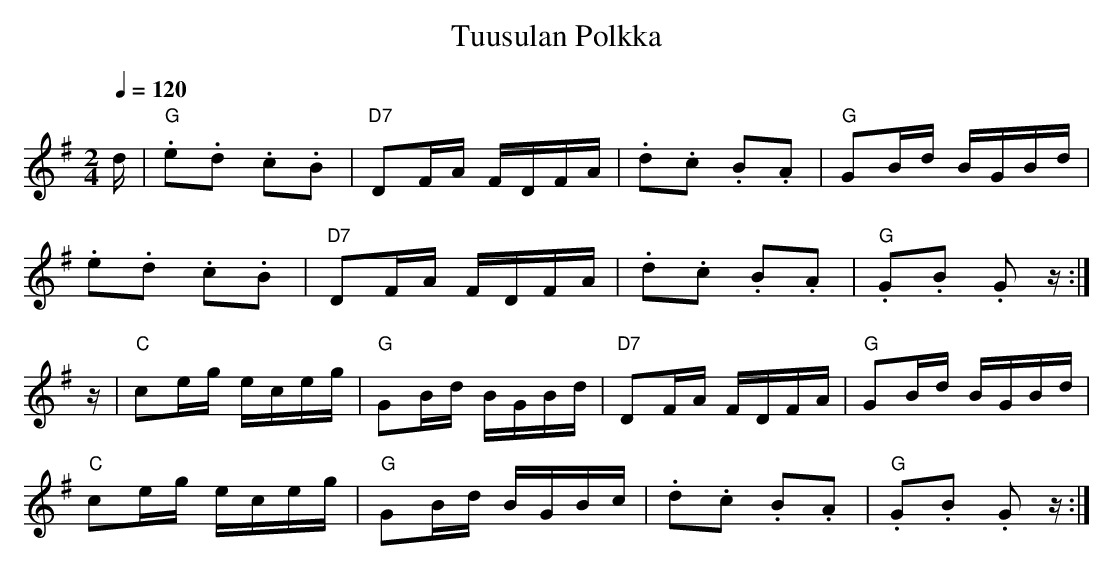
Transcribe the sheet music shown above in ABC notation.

X:1
T:Tuusulan Polkka
M:2/4
L:1/16
Q:1/4=120
K:G
d|"G".e2.d2 .c2.B2|"D7"D2FA FDFA|   .d2.c2 .B2.A2|"G" G2Bd   BGBd|
     .e2.d2 .c2.B2|"D7"D2FA FDFA|   .d2.c2 .B2.A2|"G".G2.B2 .G2z:|
z|"C" c2eg   eceg |"G" G2Bd BGBd|"D7"D2FA   FDFA |"G" G2Bd   BGBd|
  "C" c2eg   eceg |"G" G2Bd BGBc|   .d2.c2 .B2.A2|"G".G2.B2 .G2z:|
